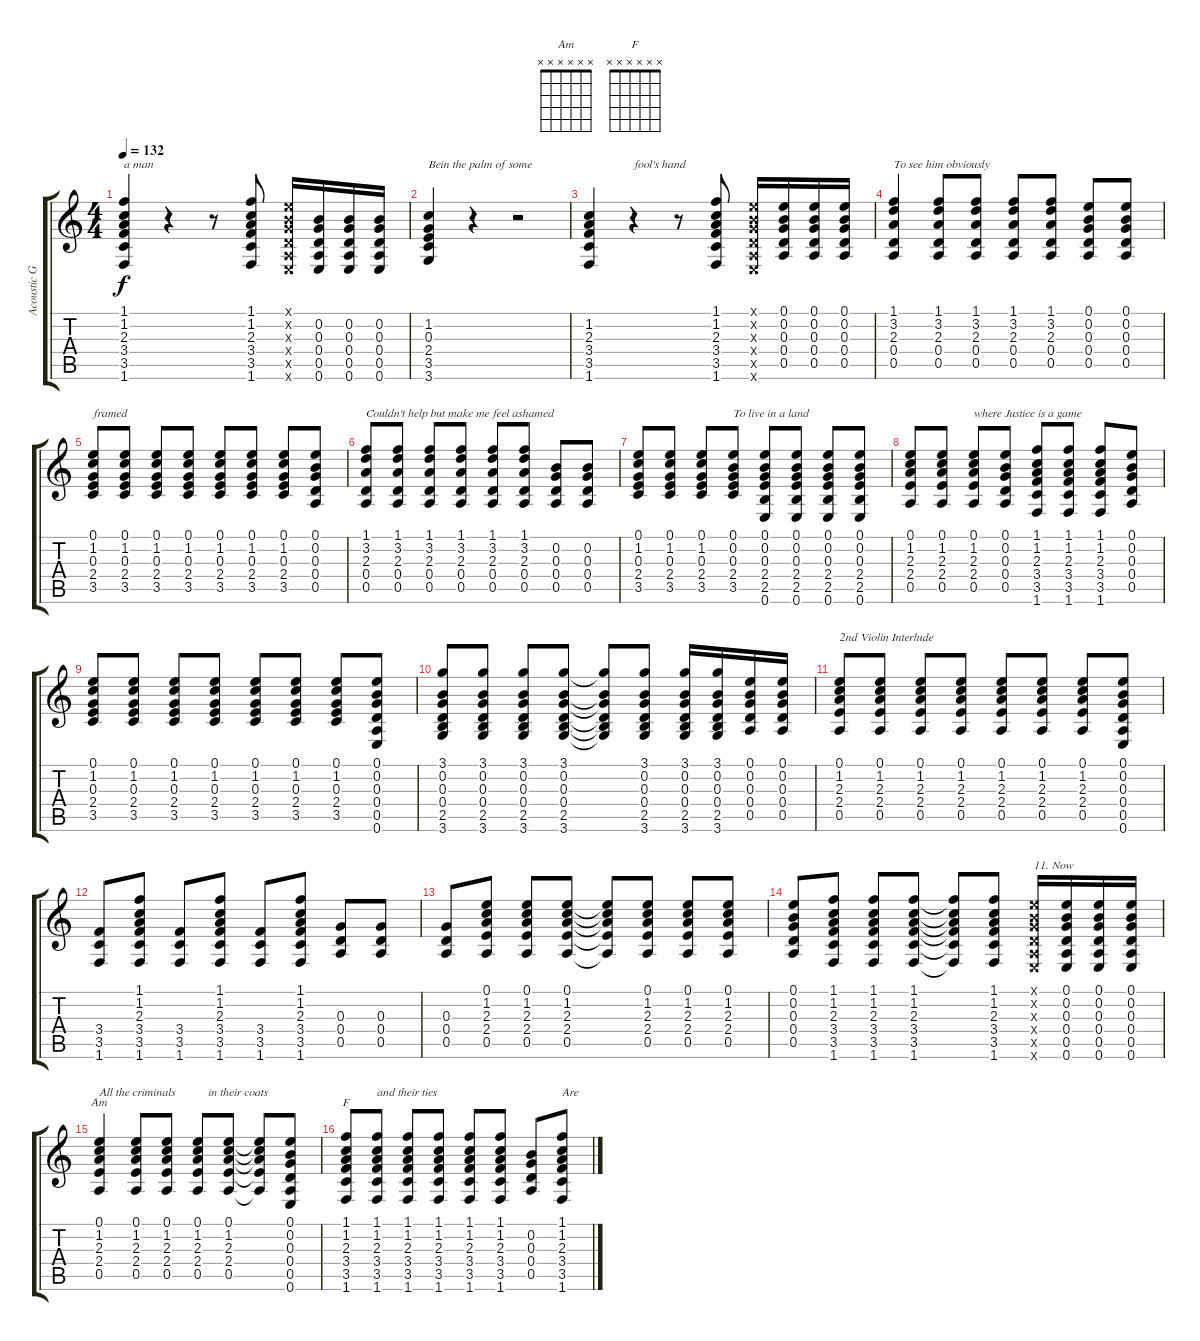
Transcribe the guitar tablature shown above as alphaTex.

\track ("Acoustic Guitar" "Acoustic G") {instrument acousticguitarsteel}
\staff {score tabs}
\tuning (E4 B3 G3 D3 A2 E2) {hide}
\chord ("Am" x x x x x x) {firstfret 0}
\chord ("F" x x x x x x) {firstfret 0}
\ts (4 4)
\tempo 132
\clef g2
\ks c
(1.1 1.2 2.3 3.4 3.5 1.6).4{txt "a man" dy f} r.4 r.8 (1.1 1.2 2.3 3.4 3.5 1.6).8 (0.1{x} 0.2{x} 0.3{x} 0.4{x} 0.5{x} 0.6{x}).16 (0.2 0.3 0.4 0.5 0.6).16 (0.2 0.3 0.4 0.5 0.6).16 (0.2 0.3 0.4 0.5 0.6).16 |
(1.2 0.3 2.4 3.5 3.6).4{txt "Bein the palm of some"} r.4 r.2 |
(1.2 2.3 3.4 3.5 1.6).4 r.4{txt "fool's hand"} r.8 (1.1 1.2 2.3 3.4 3.5 1.6).8 (0.1{x} 0.2{x} 0.3{x} 0.4{x} 0.5{x} 0.6{x}).16 (0.1 0.2 0.3 0.4 0.5).16 (0.1 0.2 0.3 0.4 0.5).16 (0.1 0.2 0.3 0.4 0.5).16 |
(1.1 3.2 2.3 0.4 0.5).4{txt "To see him obviously "} (1.1 3.2 2.3 0.4 0.5).8 (1.1 3.2 2.3 0.4 0.5).8 (1.1 3.2 2.3 0.4 0.5).8 (1.1 3.2 2.3 0.4 0.5).8 (0.1 0.2 0.3 0.4 0.5).8 (0.1 0.2 0.3 0.4 0.5).8 |
(0.1 1.2 0.3 2.4 3.5).8{txt "framed"} (0.1 1.2 0.3 2.4 3.5).8 (0.1 1.2 0.3 2.4 3.5).8 (0.1 1.2 0.3 2.4 3.5).8 (0.1 1.2 0.3 2.4 3.5).8 (0.1 1.2 0.3 2.4 3.5).8 (0.1 1.2 0.3 2.4 3.5).8 (0.1 0.2 0.3 0.4 0.5).8 |
(1.1 3.2 2.3 0.4 0.5).8{txt "Couldn't help but make me feel ashamed"} (1.1 3.2 2.3 0.4 0.5).8 (1.1 3.2 2.3 0.4 0.5).8 (1.1 3.2 2.3 0.4 0.5).8 (1.1 3.2 2.3 0.4 0.5).8 (1.1 3.2 2.3 0.4 0.5).8 (0.2 0.3 0.4 0.5).8 (0.2 0.3 0.4 0.5).8 |
(0.1 1.2 0.3 2.4 3.5).8 (0.1 1.2 0.3 2.4 3.5).8 (0.1 1.2 0.3 2.4 3.5).8 (0.1 0.2 0.3 2.4 3.5).8{txt "To live in a land"} (0.1 0.2 0.3 2.4 2.5 0.6).8 (0.1 0.2 0.3 2.4 2.5 0.6).8 (0.1 0.2 0.3 2.4 2.5 0.6).8 (0.1 0.2 0.3 2.4 2.5 0.6).8 |
(0.1 1.2 2.3 2.4 0.5).8 (0.1 1.2 2.3 2.4 0.5).8 (0.1 1.2 2.3 2.4 0.5).8{txt "where Justice is a game"} (0.1 0.2 0.3 0.4 0.5).8 (1.1 1.2 2.3 3.4 3.5 1.6).8 (1.1 1.2 2.3 3.4 3.5 1.6).8 (1.1 1.2 2.3 3.4 3.5 1.6).8 (0.1 0.2 0.3 0.4 0.5).8 |
(0.1 1.2 0.3 2.4 3.5).8 (0.1 1.2 0.3 2.4 3.5).8 (0.1 1.2 0.3 2.4 3.5).8 (0.1 1.2 0.3 2.4 3.5).8 (0.1 1.2 0.3 2.4 3.5).8 (0.1 1.2 0.3 2.4 3.5).8 (0.1 1.2 0.3 2.4 3.5).8 (0.1 0.2 0.3 0.4 0.5 0.6).8 |
(3.1 0.2 0.3 0.4 2.5 3.6).8 (3.1 0.2 0.3 0.4 2.5 3.6).8 (3.1 0.2 0.3 0.4 2.5 3.6).8 (3.1 0.2 0.3 0.4 2.5 3.6).8 (3.1{t} 0.2{t} 0.3{t} 0.4{t} 2.5{t} 3.6{t}).8 (3.1 0.2 0.3 0.4 2.5 3.6).8 (3.1 0.2 0.3 0.4 2.5 3.6).16 (3.1 0.2 0.3 0.4 2.5 3.6).16 (0.1 0.2 0.3 0.4 0.5).16 (0.1 0.2 0.3 0.4 0.5).16 |
(0.1 1.2 2.3 2.4 0.5).8{txt "2nd Violin Interlude"} (0.1 1.2 2.3 2.4 0.5).8 (0.1 1.2 2.3 2.4 0.5).8 (0.1 1.2 2.3 2.4 0.5).8 (0.1 1.2 2.3 2.4 0.5).8 (0.1 1.2 2.3 2.4 0.5).8 (0.1 1.2 2.3 2.4 0.5).8 (0.1 0.2 0.3 0.4 0.5 0.6).8 |
(3.4 3.5 1.6).8 (1.1 1.2 2.3 3.4 3.5 1.6).8 (3.4 3.5 1.6).8 (1.1 1.2 2.3 3.4 3.5 1.6).8 (3.4 3.5 1.6).8 (1.1 1.2 2.3 3.4 3.5 1.6).8 (0.3 0.4 0.5).8 (0.3 0.4 0.5).8 |
(0.3 0.4 0.5).8 (0.1 1.2 2.3 2.4 0.5).8 (0.1 1.2 2.3 2.4 0.5).8 (0.1 1.2 2.3 2.4 0.5).8 (0.1{t} 1.2{t} 2.3{t} 2.4{t} 0.5{t}).8 (0.1 1.2 2.3 2.4 0.5).8 (0.1 1.2 2.3 2.4 0.5).8 (0.1 1.2 2.3 2.4 0.5).8 |
(0.1 0.2 0.3 0.4 0.5).8 (1.1 1.2 2.3 3.4 3.5 1.6).8 (1.1 1.2 2.3 3.4 3.5 1.6).8 (1.1 1.2 2.3 3.4 3.5 1.6).8 (1.1{t} 1.2{t} 2.3{t} 3.4{t} 3.5{t} 1.6{t}).8 (1.1 1.2 2.3 3.4 3.5 1.6).8 (0.1{x} 0.2{x} 0.3{x} 0.4{x} 0.5{x} 0.6{x}).16{txt "11. Now"} (0.1 0.2 0.3 0.4 0.5 0.6).16 (0.1 0.2 0.3 0.4 0.5 0.6).16 (0.1 0.2 0.3 0.4 0.5 0.6).16 |
(0.1 1.2 2.3 2.4 0.5).4{ch "Am" txt "All the criminals           in their coats"} (0.1 1.2 2.3 2.4 0.5).8 (0.1 1.2 2.3 2.4 0.5).8 (0.1 1.2 2.3 2.4 0.5).8 (0.1 1.2 2.3 2.4 0.5).8 (0.1{t} 1.2{t} 2.3{t} 2.4{t} 0.5{t}).8 (0.1 0.2 0.3 0.4 0.5 0.6).8 |
(1.1 1.2 2.3 3.4 3.5 1.6).8{ch "F"} (1.1 1.2 2.3 3.4 3.5 1.6).8{txt "and their ties"} (1.1 1.2 2.3 3.4 3.5 1.6).8 (1.1 1.2 2.3 3.4 3.5 1.6).8 (1.1 1.2 2.3 3.4 3.5 1.6).8 (1.1 1.2 2.3 3.4 3.5 1.6).8 (0.2 0.3 0.4 0.5).8 (1.1 1.2 2.3 3.4 3.5 1.6).8{txt "Are"}
